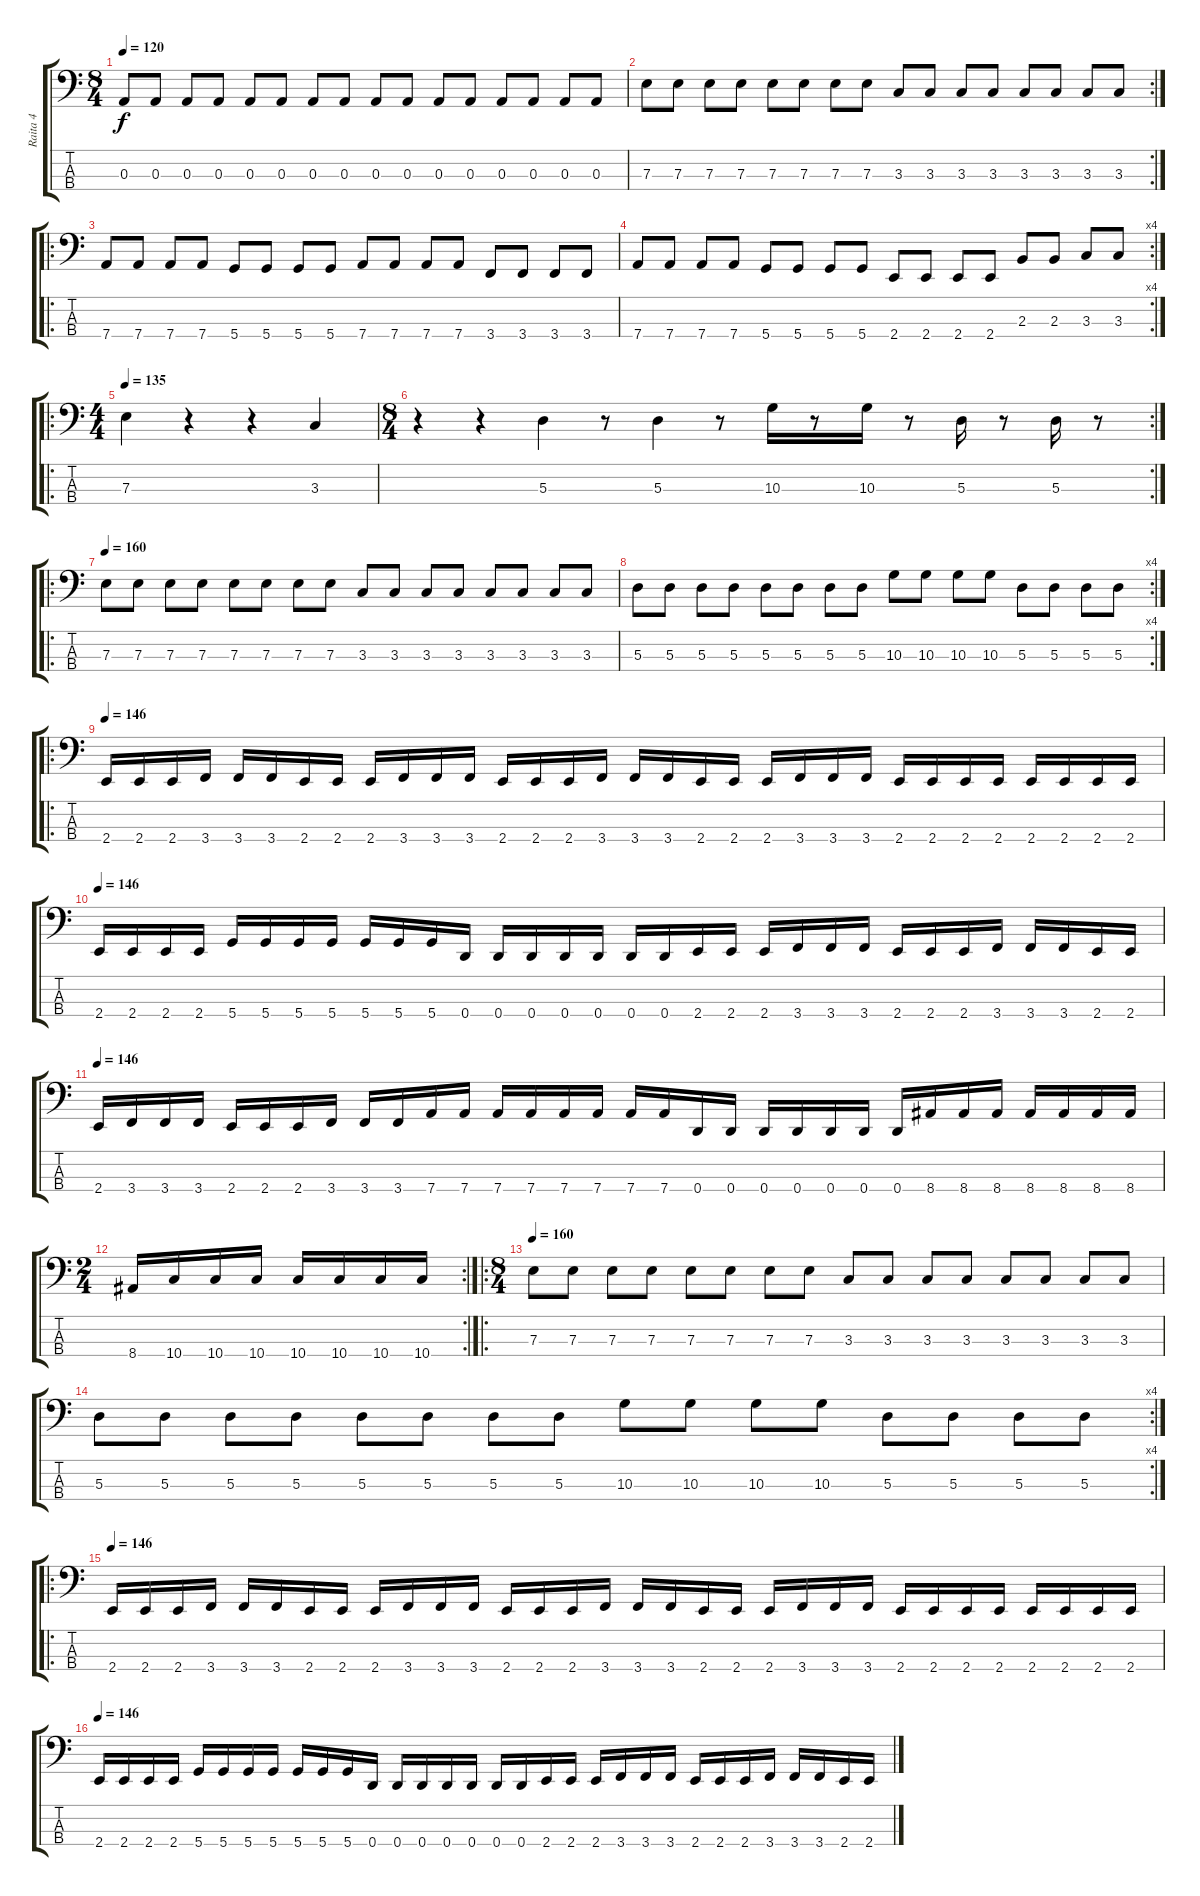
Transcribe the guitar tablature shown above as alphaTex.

\track ("Raita 4" "Raita 4") {instrument electricbassfinger}
\staff {score tabs}
\tuning (G2 D2 A1 D1) {hide}
\ts (8 4)
\tempo 120
\clef f4
\ks c
0.3.8{dy f} 0.3.8 0.3.8 0.3.8 0.3.8 0.3.8 0.3.8 0.3.8 0.3.8 0.3.8 0.3.8 0.3.8 0.3.8 0.3.8 0.3.8 0.3.8 |
\rc 2
7.3.8 7.3.8 7.3.8 7.3.8 7.3.8 7.3.8 7.3.8 7.3.8 3.3.8 3.3.8 3.3.8 3.3.8 3.3.8 3.3.8 3.3.8 3.3.8 |
\ro
7.4.8 7.4.8 7.4.8 7.4.8 5.4.8 5.4.8 5.4.8 5.4.8 7.4.8 7.4.8 7.4.8 7.4.8 3.4.8 3.4.8 3.4.8 3.4.8 |
\rc 4
7.4.8 7.4.8 7.4.8 7.4.8 5.4.8 5.4.8 5.4.8 5.4.8 2.4.8 2.4.8 2.4.8 2.4.8 2.3.8 2.3.8 3.3.8 3.3.8 |
\ro
\ts (4 4)
\tempo 135
7.3.4 r.4 r.4 3.3.4 |
\rc 2
\ts (8 4)
r.4 r.4 5.3.4 r.8 5.3.4 r.8 10.3.16 r.8 10.3.16 r.8 5.3.16 r.8 5.3.16 r.8 |
\ro
\tempo 160
7.3.8 7.3.8 7.3.8 7.3.8 7.3.8 7.3.8 7.3.8 7.3.8 3.3.8 3.3.8 3.3.8 3.3.8 3.3.8 3.3.8 3.3.8 3.3.8 |
\rc 4
5.3.8 5.3.8 5.3.8 5.3.8 5.3.8 5.3.8 5.3.8 5.3.8 10.3.8 10.3.8 10.3.8 10.3.8 5.3.8 5.3.8 5.3.8 5.3.8 |
\ro
\tempo 146
2.4.16 2.4.16 2.4.16 3.4.16 3.4.16 3.4.16 2.4.16 2.4.16 2.4.16 3.4.16 3.4.16 3.4.16 2.4.16 2.4.16 2.4.16 3.4.16 3.4.16 3.4.16 2.4.16 2.4.16 2.4.16 3.4.16 3.4.16 3.4.16 2.4.16 2.4.16 2.4.16 2.4.16 2.4.16 2.4.16 2.4.16 2.4.16 |
\tempo 146
2.4.16 2.4.16 2.4.16 2.4.16 5.4.16 5.4.16 5.4.16 5.4.16 5.4.16 5.4.16 5.4.16 0.4.16 0.4.16 0.4.16 0.4.16 0.4.16 0.4.16 0.4.16 2.4.16 2.4.16 2.4.16 3.4.16 3.4.16 3.4.16 2.4.16 2.4.16 2.4.16 3.4.16 3.4.16 3.4.16 2.4.16 2.4.16 |
\tempo 146
2.4.16 3.4.16 3.4.16 3.4.16 2.4.16 2.4.16 2.4.16 3.4.16 3.4.16 3.4.16 7.4.16 7.4.16 7.4.16 7.4.16 7.4.16 7.4.16 7.4.16 7.4.16 0.4.16 0.4.16 0.4.16 0.4.16 0.4.16 0.4.16 0.4.16 8.4.16 8.4.16 8.4.16 8.4.16 8.4.16 8.4.16 8.4.16 |
\rc 2
\ts (2 4)
8.4.16 10.4.16 10.4.16 10.4.16 10.4.16 10.4.16 10.4.16 10.4.16 |
\ro
\ts (8 4)
\tempo 160
7.3.8 7.3.8 7.3.8 7.3.8 7.3.8 7.3.8 7.3.8 7.3.8 3.3.8 3.3.8 3.3.8 3.3.8 3.3.8 3.3.8 3.3.8 3.3.8 |
\rc 4
5.3.8 5.3.8 5.3.8 5.3.8 5.3.8 5.3.8 5.3.8 5.3.8 10.3.8 10.3.8 10.3.8 10.3.8 5.3.8 5.3.8 5.3.8 5.3.8 |
\ro
\tempo 146
2.4.16 2.4.16 2.4.16 3.4.16 3.4.16 3.4.16 2.4.16 2.4.16 2.4.16 3.4.16 3.4.16 3.4.16 2.4.16 2.4.16 2.4.16 3.4.16 3.4.16 3.4.16 2.4.16 2.4.16 2.4.16 3.4.16 3.4.16 3.4.16 2.4.16 2.4.16 2.4.16 2.4.16 2.4.16 2.4.16 2.4.16 2.4.16 |
\tempo 146
2.4.16 2.4.16 2.4.16 2.4.16 5.4.16 5.4.16 5.4.16 5.4.16 5.4.16 5.4.16 5.4.16 0.4.16 0.4.16 0.4.16 0.4.16 0.4.16 0.4.16 0.4.16 2.4.16 2.4.16 2.4.16 3.4.16 3.4.16 3.4.16 2.4.16 2.4.16 2.4.16 3.4.16 3.4.16 3.4.16 2.4.16 2.4.16
